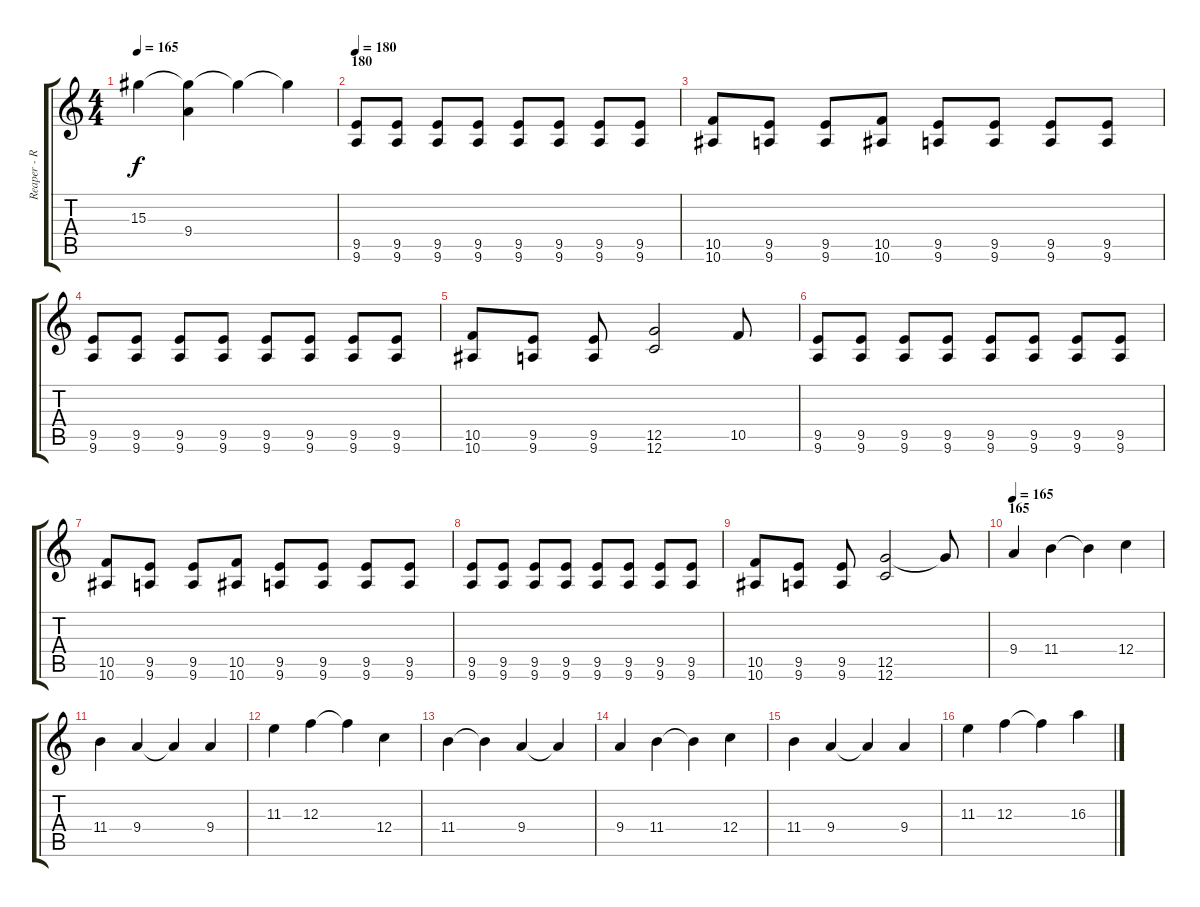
\track ("Reaper - Right" "Reaper - R") {instrument overdrivenguitar}
\staff {score tabs}
\tuning (D4 A3 F3 C3 G2 C2) {hide}
\ts (4 4)
\tempo 165
\clef g2
\ks c
15.3.4{dy f} (15.3{t} 9.4{t}).4 15.3{t}.4 15.3{t}.4 |
\section ("" "180")
\tempo 180
(9.5 9.6).8 (9.5 9.6).8 (9.5 9.6).8 (9.5 9.6).8 (9.5 9.6).8 (9.5 9.6).8 (9.5 9.6).8 (9.5 9.6).8 |
(10.5 10.6).8 (9.5 9.6).8 (9.5 9.6).8 (10.5 10.6).8 (9.5 9.6).8 (9.5 9.6).8 (9.5 9.6).8 (9.5 9.6).8 |
(9.5 9.6).8 (9.5 9.6).8 (9.5 9.6).8 (9.5 9.6).8 (9.5 9.6).8 (9.5 9.6).8 (9.5 9.6).8 (9.5 9.6).8 |
(10.5 10.6).8 (9.5 9.6).8 (9.5 9.6).8 (12.5 12.6).2 10.5.8 |
(9.5 9.6).8 (9.5 9.6).8 (9.5 9.6).8 (9.5 9.6).8 (9.5 9.6).8 (9.5 9.6).8 (9.5 9.6).8 (9.5 9.6).8 |
(10.5 10.6).8 (9.5 9.6).8 (9.5 9.6).8 (10.5 10.6).8 (9.5 9.6).8 (9.5 9.6).8 (9.5 9.6).8 (9.5 9.6).8 |
(9.5 9.6).8 (9.5 9.6).8 (9.5 9.6).8 (9.5 9.6).8 (9.5 9.6).8 (9.5 9.6).8 (9.5 9.6).8 (9.5 9.6).8 |
(10.5 10.6).8 (9.5 9.6).8 (9.5 9.6).8 (12.5 12.6).2 12.5{t}.8 |
\section ("" "165")
\tempo 165
9.4.4 11.4.4 11.4{t}.4 12.4.4 |
11.4.4 9.4.4 9.4{t}.4 9.4.4 |
11.3.4 12.3.4 12.3{t}.4 12.4.4 |
11.4.4 11.4{t}.4 9.4.4 9.4{t}.4 |
9.4.4 11.4.4 11.4{t}.4 12.4.4 |
11.4.4 9.4.4 9.4{t}.4 9.4.4 |
11.3.4 12.3.4 12.3{t}.4 16.3.4
